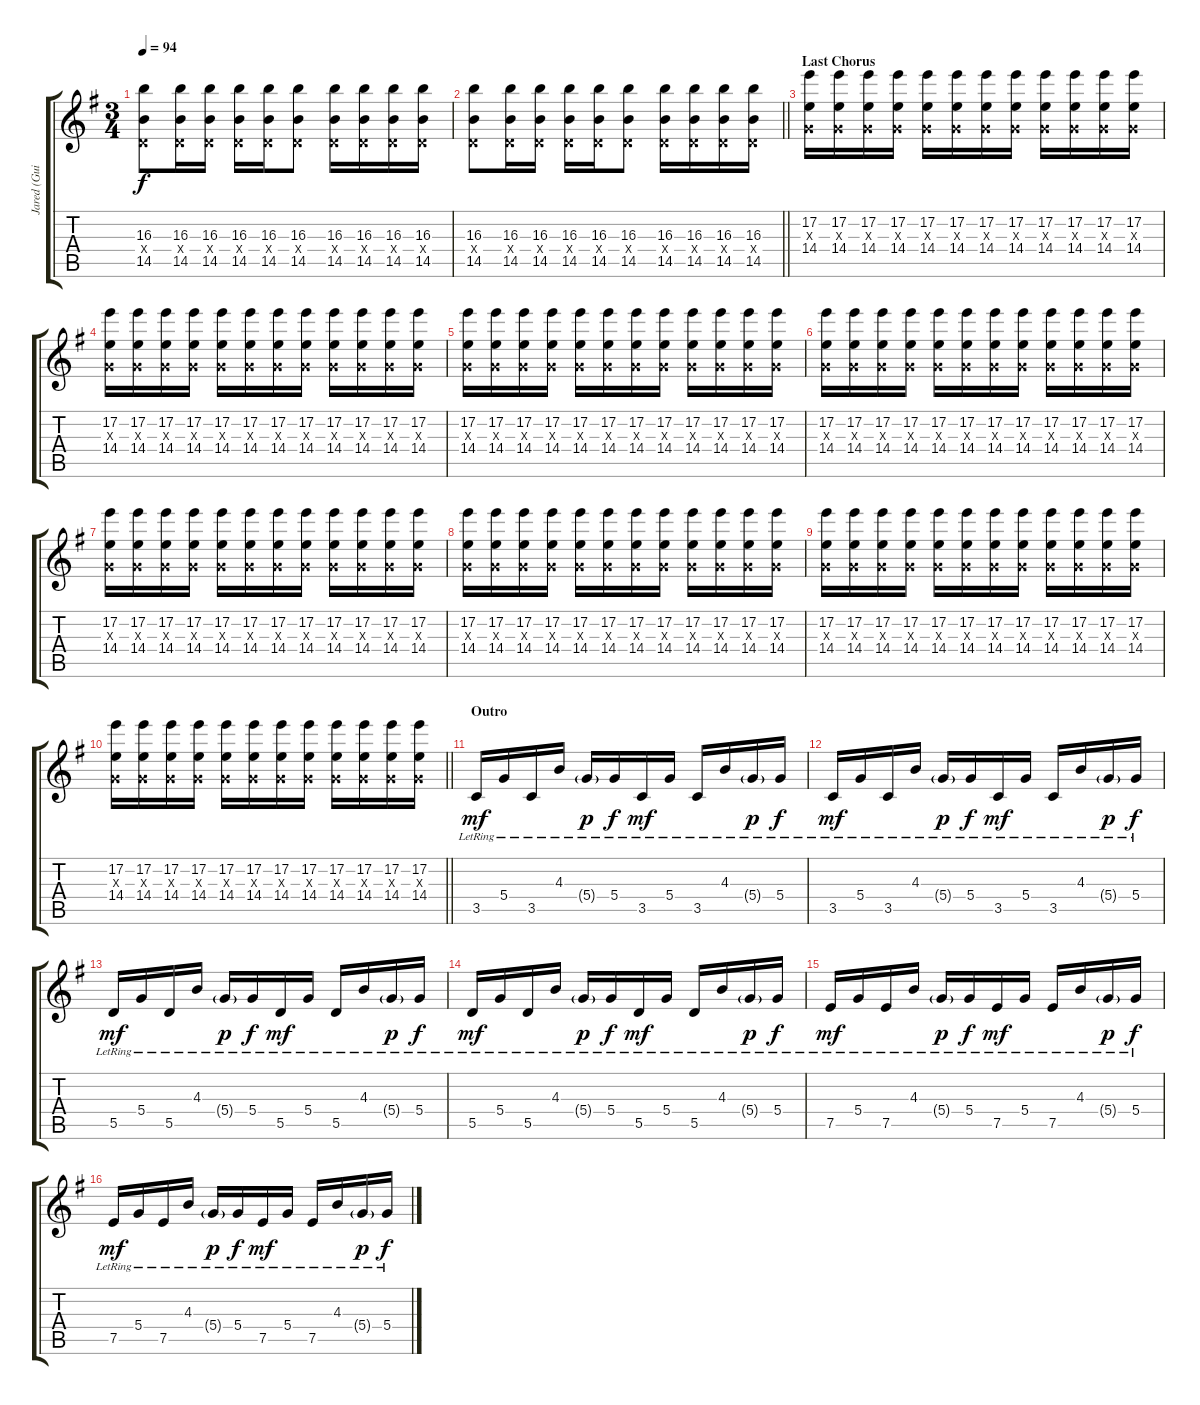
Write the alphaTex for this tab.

\track ("Jared (Guitar 2)" "Jared (Gui") {instrument overdrivenguitar}
\staff {score tabs}
\tuning (E4 B3 G3 D3 A2 E2) {hide}
\ts (3 4)
\tempo 94
\clef g2
\ks g
(16.3 0.4{x} 14.5).8{dy f} (16.3 0.4{x} 14.5).16 (16.3 0.4{x} 14.5).16 (16.3 0.4{x} 14.5).16 (16.3 0.4{x} 14.5).16 (16.3 0.4{x} 14.5).8 (16.3 0.4{x} 14.5).16 (16.3 0.4{x} 14.5).16 (16.3 0.4{x} 14.5).16 (16.3 0.4{x} 14.5).16 |
\barLineRight lightlight
(16.3 0.4{x} 14.5).8 (16.3 0.4{x} 14.5).16 (16.3 0.4{x} 14.5).16 (16.3 0.4{x} 14.5).16 (16.3 0.4{x} 14.5).16 (16.3 0.4{x} 14.5).8 (16.3 0.4{x} 14.5).16 (16.3 0.4{x} 14.5).16 (16.3 0.4{x} 14.5).16 (16.3 0.4{x} 14.5).16 |
\section ("" "Last Chorus")
(17.2 0.3{x} 14.4).16 (17.2 0.3{x} 14.4).16 (17.2 0.3{x} 14.4).16 (17.2 0.3{x} 14.4).16 (17.2 0.3{x} 14.4).16 (17.2 0.3{x} 14.4).16 (17.2 0.3{x} 14.4).16 (17.2 0.3{x} 14.4).16 (17.2 0.3{x} 14.4).16 (17.2 0.3{x} 14.4).16 (17.2 0.3{x} 14.4).16 (17.2 0.3{x} 14.4).16 |
(17.2 0.3{x} 14.4).16 (17.2 0.3{x} 14.4).16 (17.2 0.3{x} 14.4).16 (17.2 0.3{x} 14.4).16 (17.2 0.3{x} 14.4).16 (17.2 0.3{x} 14.4).16 (17.2 0.3{x} 14.4).16 (17.2 0.3{x} 14.4).16 (17.2 0.3{x} 14.4).16 (17.2 0.3{x} 14.4).16 (17.2 0.3{x} 14.4).16 (17.2 0.3{x} 14.4).16 |
(17.2 0.3{x} 14.4).16 (17.2 0.3{x} 14.4).16 (17.2 0.3{x} 14.4).16 (17.2 0.3{x} 14.4).16 (17.2 0.3{x} 14.4).16 (17.2 0.3{x} 14.4).16 (17.2 0.3{x} 14.4).16 (17.2 0.3{x} 14.4).16 (17.2 0.3{x} 14.4).16 (17.2 0.3{x} 14.4).16 (17.2 0.3{x} 14.4).16 (17.2 0.3{x} 14.4).16 |
(17.2 0.3{x} 14.4).16 (17.2 0.3{x} 14.4).16 (17.2 0.3{x} 14.4).16 (17.2 0.3{x} 14.4).16 (17.2 0.3{x} 14.4).16 (17.2 0.3{x} 14.4).16 (17.2 0.3{x} 14.4).16 (17.2 0.3{x} 14.4).16 (17.2 0.3{x} 14.4).16 (17.2 0.3{x} 14.4).16 (17.2 0.3{x} 14.4).16 (17.2 0.3{x} 14.4).16 |
(17.2 0.3{x} 14.4).16 (17.2 0.3{x} 14.4).16 (17.2 0.3{x} 14.4).16 (17.2 0.3{x} 14.4).16 (17.2 0.3{x} 14.4).16 (17.2 0.3{x} 14.4).16 (17.2 0.3{x} 14.4).16 (17.2 0.3{x} 14.4).16 (17.2 0.3{x} 14.4).16 (17.2 0.3{x} 14.4).16 (17.2 0.3{x} 14.4).16 (17.2 0.3{x} 14.4).16 |
(17.2 0.3{x} 14.4).16 (17.2 0.3{x} 14.4).16 (17.2 0.3{x} 14.4).16 (17.2 0.3{x} 14.4).16 (17.2 0.3{x} 14.4).16 (17.2 0.3{x} 14.4).16 (17.2 0.3{x} 14.4).16 (17.2 0.3{x} 14.4).16 (17.2 0.3{x} 14.4).16 (17.2 0.3{x} 14.4).16 (17.2 0.3{x} 14.4).16 (17.2 0.3{x} 14.4).16 |
(17.2 0.3{x} 14.4).16 (17.2 0.3{x} 14.4).16 (17.2 0.3{x} 14.4).16 (17.2 0.3{x} 14.4).16 (17.2 0.3{x} 14.4).16 (17.2 0.3{x} 14.4).16 (17.2 0.3{x} 14.4).16 (17.2 0.3{x} 14.4).16 (17.2 0.3{x} 14.4).16 (17.2 0.3{x} 14.4).16 (17.2 0.3{x} 14.4).16 (17.2 0.3{x} 14.4).16 |
\barLineRight lightlight
(17.2 0.3{x} 14.4).16 (17.2 0.3{x} 14.4).16 (17.2 0.3{x} 14.4).16 (17.2 0.3{x} 14.4).16 (17.2 0.3{x} 14.4).16 (17.2 0.3{x} 14.4).16 (17.2 0.3{x} 14.4).16 (17.2 0.3{x} 14.4).16 (17.2 0.3{x} 14.4).16 (17.2 0.3{x} 14.4).16 (17.2 0.3{x} 14.4).16 (17.2 0.3{x} 14.4).16 |
\section ("" "Outro")
3.5{lr}.16{dy mf volume 4 balance 4 instrument electricguitarclean} 5.4{lr}.16 3.5{lr}.16 4.3{lr}.16 5.4{g lr}.16{dy p} 5.4{lr}.16{dy f} 3.5{lr}.16{dy mf} 5.4{lr}.16 3.5{lr}.16 4.3{lr}.16 5.4{g lr}.16{dy p} 5.4{lr}.16{dy f} |
3.5{lr}.16{dy mf} 5.4{lr}.16 3.5{lr}.16 4.3{lr}.16 5.4{g lr}.16{dy p} 5.4{lr}.16{dy f} 3.5{lr}.16{dy mf} 5.4{lr}.16 3.5{lr}.16 4.3{lr}.16 5.4{g lr}.16{dy p} 5.4{lr}.16{dy f} |
5.5{lr}.16{dy mf} 5.4{lr}.16 5.5{lr}.16 4.3{lr}.16 5.4{g lr}.16{dy p} 5.4{lr}.16{dy f} 5.5{lr}.16{dy mf} 5.4{lr}.16 5.5{lr}.16 4.3{lr}.16 5.4{g lr}.16{dy p} 5.4{lr}.16{dy f} |
5.5{lr}.16{dy mf} 5.4{lr}.16 5.5{lr}.16 4.3{lr}.16 5.4{g lr}.16{dy p} 5.4{lr}.16{dy f} 5.5{lr}.16{dy mf} 5.4{lr}.16 5.5{lr}.16 4.3{lr}.16 5.4{g lr}.16{dy p} 5.4{lr}.16{dy f} |
7.5{lr}.16{dy mf} 5.4{lr}.16 7.5{lr}.16 4.3{lr}.16 5.4{g lr}.16{dy p} 5.4{lr}.16{dy f} 7.5{lr}.16{dy mf} 5.4{lr}.16 7.5{lr}.16 4.3{lr}.16 5.4{g lr}.16{dy p} 5.4{lr}.16{dy f} |
7.5{lr}.16{dy mf} 5.4{lr}.16 7.5{lr}.16 4.3{lr}.16 5.4{g lr}.16{dy p} 5.4{lr}.16{dy f} 7.5{lr}.16{dy mf} 5.4{lr}.16 7.5{lr}.16 4.3{lr}.16 5.4{g lr}.16{dy p} 5.4{lr}.16{dy f}
